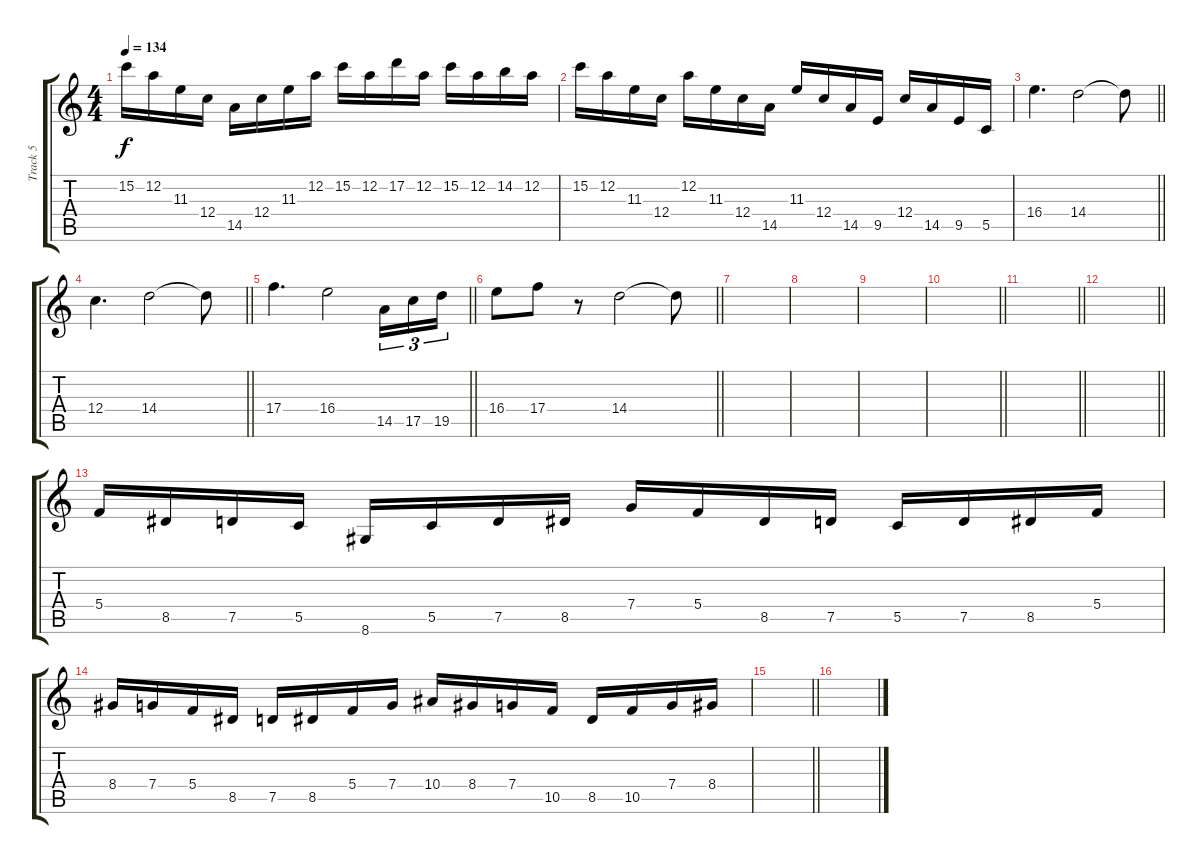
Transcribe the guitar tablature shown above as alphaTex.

\track ("Track 5" "Track 5") {instrument overdrivenguitar}
\staff {score tabs}
\tuning (D4 A3 F3 C3 G2 C2) {hide}
\ts (4 4)
\tempo 134
\clef g2
\ks c
15.2.16{dy f} 12.2.16 11.3.16 12.4.16 14.5.16 12.4.16 11.3.16 12.2.16 15.2.16 12.2.16 17.2.16 12.2.16 15.2.16 12.2.16 14.2.16 12.2.16 |
15.2.16 12.2.16 11.3.16 12.4.16 12.2.16 11.3.16 12.4.16 14.5.16 11.3.16 12.4.16 14.5.16 9.5.16 12.4.16 14.5.16 9.5.16 5.5.16 |
\barLineRight lightlight
16.4.4{d} 14.4.2 14.4{t}.8 |
\barLineRight lightlight
12.4.4{d} 14.4.2 14.4{t}.8 |
\barLineRight lightlight
17.4.4{d} 16.4.2 14.5.16{tu (3 2)} 17.5.16{tu (3 2)} 19.5.16{tu (3 2)} |
\barLineRight lightlight
16.4.8 17.4.8 r.8 14.4.2 14.4{t}.8 |
|
|
|
\barLineRight lightlight
|
\section ("" "")
\barLineRight lightlight
|
\barLineRight lightlight
|
5.4.16 8.5.16 7.5.16 5.5.16 8.6.16 5.5.16 7.5.16 8.5.16 7.4.16 5.4.16 8.5.16 7.5.16 5.5.16 7.5.16 8.5.16 5.4.16 |
8.4.16 7.4.16 5.4.16 8.5.16 7.5.16 8.5.16 5.4.16 7.4.16 10.4.16 8.4.16 7.4.16 10.5.16 8.5.16 10.5.16 7.4.16 8.4.16 |
\barLineRight lightlight
|
\section ("" "")
